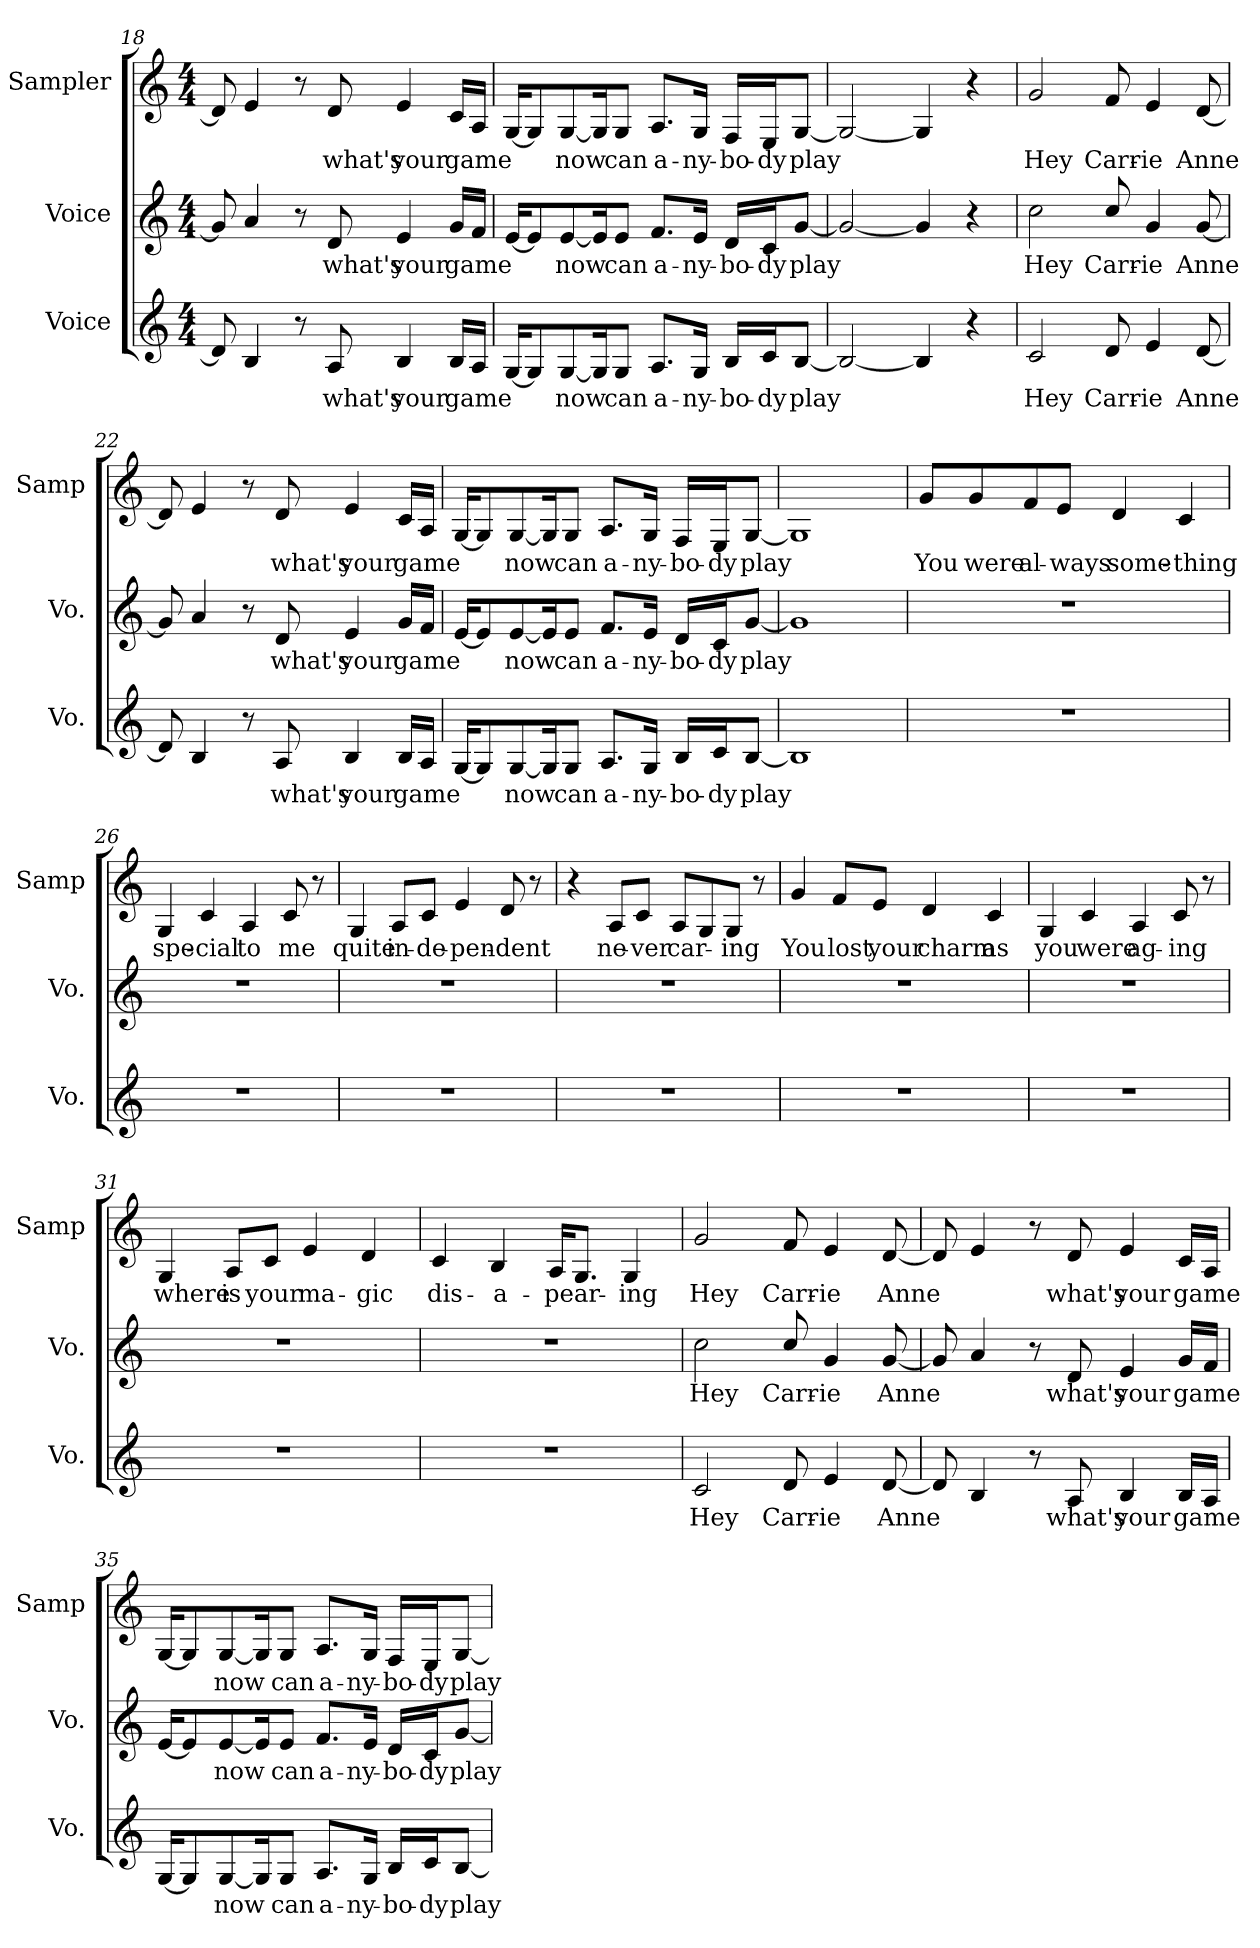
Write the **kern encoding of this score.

**kern	**text	**kern	**text	**kern	**text
*part3	*part3	*part2	*part2	*part1	*part1
*staff3	*staff3	*staff2	*staff2	*staff1	*staff1
*I"Voice	*	*I"Voice	*	*I"Sampler	*
*I'Vo.	*	*I'Vo.	*	*I'Samp	*
!!LO:PB:g=z
*clefG2	*	*clefG2	*	*clefG2	*
*k[]	*	*k[]	*	*k[]	*
*M4/4	*	*M4/4	*	*M4/4	*
=18	=18	=18	=18	=18	=18
8d/]	.	8g/]	.	8d/]	.
4B/	.	4a/	.	4e/	.
8r	.	8r	.	8r	.
!	!LO:LY:b	!	!LO:LY:b	!	!LO:LY:b
8A/	what's	8d/	what's	8d/	what's
!	!LO:LY:b	!	!LO:LY:b	!	!LO:LY:b
4B/	your	4e/	your	4e/	your
!	!LO:LY:b	!	!LO:LY:b	!	!LO:LY:b
16B/LL	game	16g/LL	game	16c/LL	game
16A/JJ	.	16f/JJ	.	16A/JJ	.
=19	=19	=19	=19	=19	=19
[16G/KL	.	[16e/KL	.	[16G/KL	.
8G/]	.	8e/]	.	8G/]	.
!	!LO:LY:b	!	!LO:LY:b	!	!LO:LY:b
[8G/	now	[8e/	now	[8G/	now
16G/K]	.	16e/K]	.	16G/K]	.
!	!LO:LY:b	!	!LO:LY:b	!	!LO:LY:b
8G/J	can	8e/J	can	8G/J	can
!	!LO:LY:b	!	!LO:LY:b	!	!LO:LY:b
8.A/L	a-	8.f/L	a-	8.A/L	a-
!	!LO:LY:b	!	!LO:LY:b	!	!LO:LY:b
16G/Jk	-ny-	16e/Jk	-ny-	16G/Jk	-ny-
!	!LO:LY:b	!	!LO:LY:b	!	!LO:LY:b
16B/LL	-bo-	16d/LL	-bo-	16F/LL	-bo-
!	!LO:LY:b	!	!LO:LY:b	!	!LO:LY:b
16c/J	-dy	16c/J	-dy	16E/J	-dy
!	!LO:LY:b	!	!LO:LY:b	!	!LO:LY:b
[8B/J	play	[8g/J	play	[8G/J	play
=20	=20	=20	=20	=20	=20
2B/_	.	2g/_	.	2G/_	.
4B/]	.	4g/]	.	4G/]	.
4r	.	4r	.	4r	.
=21	=21	=21	=21	=21	=21
!	!LO:LY:b	!	!LO:LY:b	!	!LO:LY:b
2c/	Hey	2cc\	Hey	2g/	Hey
!	!LO:LY:b	!	!LO:LY:b	!	!LO:LY:b
8d/	Carr-	8cc/	Carr-	8f/	Carr-
!	!LO:LY:b	!	!LO:LY:b	!	!LO:LY:b
4e/	-ie	4g/	-ie	4e/	-ie
!	!LO:LY:b	!	!LO:LY:b	!	!LO:LY:b
[8d/	Anne	[8g/	Anne	[8d/	Anne
!!LO:LB:g=z
=22	=22	=22	=22	=22	=22
8d/]	.	8g/]	.	8d/]	.
4B/	.	4a/	.	4e/	.
8r	.	8r	.	8r	.
!	!LO:LY:b	!	!LO:LY:b	!	!LO:LY:b
8A/	what's	8d/	what's	8d/	what's
!	!LO:LY:b	!	!LO:LY:b	!	!LO:LY:b
4B/	your	4e/	your	4e/	your
!	!LO:LY:b	!	!LO:LY:b	!	!LO:LY:b
16B/LL	game	16g/LL	game	16c/LL	game
16A/JJ	.	16f/JJ	.	16A/JJ	.
=23	=23	=23	=23	=23	=23
[16G/KL	.	[16e/KL	.	[16G/KL	.
8G/]	.	8e/]	.	8G/]	.
!	!LO:LY:b	!	!LO:LY:b	!	!LO:LY:b
[8G/	now	[8e/	now	[8G/	now
16G/K]	.	16e/K]	.	16G/K]	.
!	!LO:LY:b	!	!LO:LY:b	!	!LO:LY:b
8G/J	can	8e/J	can	8G/J	can
!	!LO:LY:b	!	!LO:LY:b	!	!LO:LY:b
8.A/L	a-	8.f/L	a-	8.A/L	a-
!	!LO:LY:b	!	!LO:LY:b	!	!LO:LY:b
16G/Jk	-ny-	16e/Jk	-ny-	16G/Jk	-ny-
!	!LO:LY:b	!	!LO:LY:b	!	!LO:LY:b
16B/LL	-bo-	16d/LL	-bo-	16F/LL	-bo-
!	!LO:LY:b	!	!LO:LY:b	!	!LO:LY:b
16c/J	-dy	16c/J	-dy	16E/J	-dy
!	!LO:LY:b	!	!LO:LY:b	!	!LO:LY:b
[8B/J	play	[8g/J	play	[8G/J	play
=24	=24	=24	=24	=24	=24
1B]	.	1g]	.	1G]	.
!!LO:PB:g=z
=25	=25	=25	=25	=25	=25
!	!	!	!	!	!LO:LY:b
1r	.	1r	.	8g/L	You
!	!	!	!	!	!LO:LY:b
.	.	.	.	8g/	were
!	!	!	!	!	!LO:LY:b
.	.	.	.	8f/	al-
!	!	!	!	!	!LO:LY:b
.	.	.	.	8e/J	-ways
!	!	!	!	!	!LO:LY:b
.	.	.	.	4d/	some-
!	!	!	!	!	!LO:LY:b
.	.	.	.	4c/	-thing
=26	=26	=26	=26	=26	=26
!	!	!	!	!	!LO:LY:b
1r	.	1r	.	4G/	spe-
!	!	!	!	!	!LO:LY:b
.	.	.	.	4c/	-cial
!	!	!	!	!	!LO:LY:b
.	.	.	.	4A/	to
!	!	!	!	!	!LO:LY:b
.	.	.	.	8c/	me
.	.	.	.	8r	.
!!LO:LB:g=z
=27	=27	=27	=27	=27	=27
!	!	!	!	!	!LO:LY:b
1r	.	1r	.	4G/	quite
!	!	!	!	!	!LO:LY:b
.	.	.	.	8A/L	in-
!	!	!	!	!	!LO:LY:b
.	.	.	.	8c/J	-de-
!	!	!	!	!	!LO:LY:b
.	.	.	.	4e/	-pen-
!	!	!	!	!	!LO:LY:b
.	.	.	.	8d/	-dent
.	.	.	.	8r	.
=28	=28	=28	=28	=28	=28
1r	.	1r	.	4r	.
!	!	!	!	!	!LO:LY:b
.	.	.	.	8A/L	ne-
!	!	!	!	!	!LO:LY:b
.	.	.	.	8c/J	-ver
!	!	!	!	!	!LO:LY:b
.	.	.	.	8A/L	car-
.	.	.	.	8G/	.
!	!	!	!	!	!LO:LY:b
.	.	.	.	8G/J	-ing
.	.	.	.	8r	.
=29	=29	=29	=29	=29	=29
!	!	!	!	!	!LO:LY:b
1r	.	1r	.	4g/	You
!	!	!	!	!	!LO:LY:b
.	.	.	.	8f/L	lost
!	!	!	!	!	!LO:LY:b
.	.	.	.	8e/J	your
!	!	!	!	!	!LO:LY:b
.	.	.	.	4d/	charm
!	!	!	!	!	!LO:LY:b
.	.	.	.	4c/	as
!!LO:LB:g=z
=30	=30	=30	=30	=30	=30
!	!	!	!	!	!LO:LY:b
1r	.	1r	.	4G/	you
!	!	!	!	!	!LO:LY:b
.	.	.	.	4c/	were
!	!	!	!	!	!LO:LY:b
.	.	.	.	4A/	ag-
!	!	!	!	!	!LO:LY:b
.	.	.	.	8c/	-ing
.	.	.	.	8r	.
=31	=31	=31	=31	=31	=31
!	!	!	!	!	!LO:LY:b
1r	.	1r	.	4G/	where
!	!	!	!	!	!LO:LY:b
.	.	.	.	8A/L	is
!	!	!	!	!	!LO:LY:b
.	.	.	.	8c/J	your
!	!	!	!	!	!LO:LY:b
.	.	.	.	4e/	ma-
!	!	!	!	!	!LO:LY:b
.	.	.	.	4d/	-gic
!!LO:PB:g=z
=32	=32	=32	=32	=32	=32
!	!	!	!	!	!LO:LY:b
1r	.	1r	.	4c/	dis-
!	!	!	!	!	!LO:LY:b
.	.	.	.	4B/	-a-
!	!	!	!	!	!LO:LY:b
.	.	.	.	16A/KL	-pear-
.	.	.	.	8.G/J	.
!	!	!	!	!	!LO:LY:b
.	.	.	.	4G/	-ing
=33	=33	=33	=33	=33	=33
!	!LO:LY:b	!	!LO:LY:b	!	!LO:LY:b
2c/	Hey	2cc\	Hey	2g/	Hey
!	!LO:LY:b	!	!LO:LY:b	!	!LO:LY:b
8d/	Carr-	8cc/	Carr-	8f/	Carr-
!	!LO:LY:b	!	!LO:LY:b	!	!LO:LY:b
4e/	-ie	4g/	-ie	4e/	-ie
!	!LO:LY:b	!	!LO:LY:b	!	!LO:LY:b
[8d/	Anne	[8g/	Anne	[8d/	Anne
=34	=34	=34	=34	=34	=34
8d/]	.	8g/]	.	8d/]	.
4B/	.	4a/	.	4e/	.
8r	.	8r	.	8r	.
!	!LO:LY:b	!	!LO:LY:b	!	!LO:LY:b
8A/	what's	8d/	what's	8d/	what's
!	!LO:LY:b	!	!LO:LY:b	!	!LO:LY:b
4B/	your	4e/	your	4e/	your
!	!LO:LY:b	!	!LO:LY:b	!	!LO:LY:b
16B/LL	game	16g/LL	game	16c/LL	game
16A/JJ	.	16f/JJ	.	16A/JJ	.
!!LO:LB:g=z
=35	=35	=35	=35	=35	=35
[16G/KL	.	[16e/KL	.	[16G/KL	.
8G/]	.	8e/]	.	8G/]	.
!	!LO:LY:b	!	!LO:LY:b	!	!LO:LY:b
[8G/	now	[8e/	now	[8G/	now
16G/K]	.	16e/K]	.	16G/K]	.
!	!LO:LY:b	!	!LO:LY:b	!	!LO:LY:b
8G/J	can	8e/J	can	8G/J	can
!	!LO:LY:b	!	!LO:LY:b	!	!LO:LY:b
8.A/L	a-	8.f/L	a-	8.A/L	a-
!	!LO:LY:b	!	!LO:LY:b	!	!LO:LY:b
16G/Jk	-ny-	16e/Jk	-ny-	16G/Jk	-ny-
!	!LO:LY:b	!	!LO:LY:b	!	!LO:LY:b
16B/LL	-bo-	16d/LL	-bo-	16F/LL	-bo-
!	!LO:LY:b	!	!LO:LY:b	!	!LO:LY:b
16c/J	-dy	16c/J	-dy	16E/J	-dy
!	!LO:LY:b	!	!LO:LY:b	!	!LO:LY:b
[8B/J	play	[8g/J	play	[8G/J	play
=	=	=	=	=	=
*-	*-	*-	*-	*-	*-
